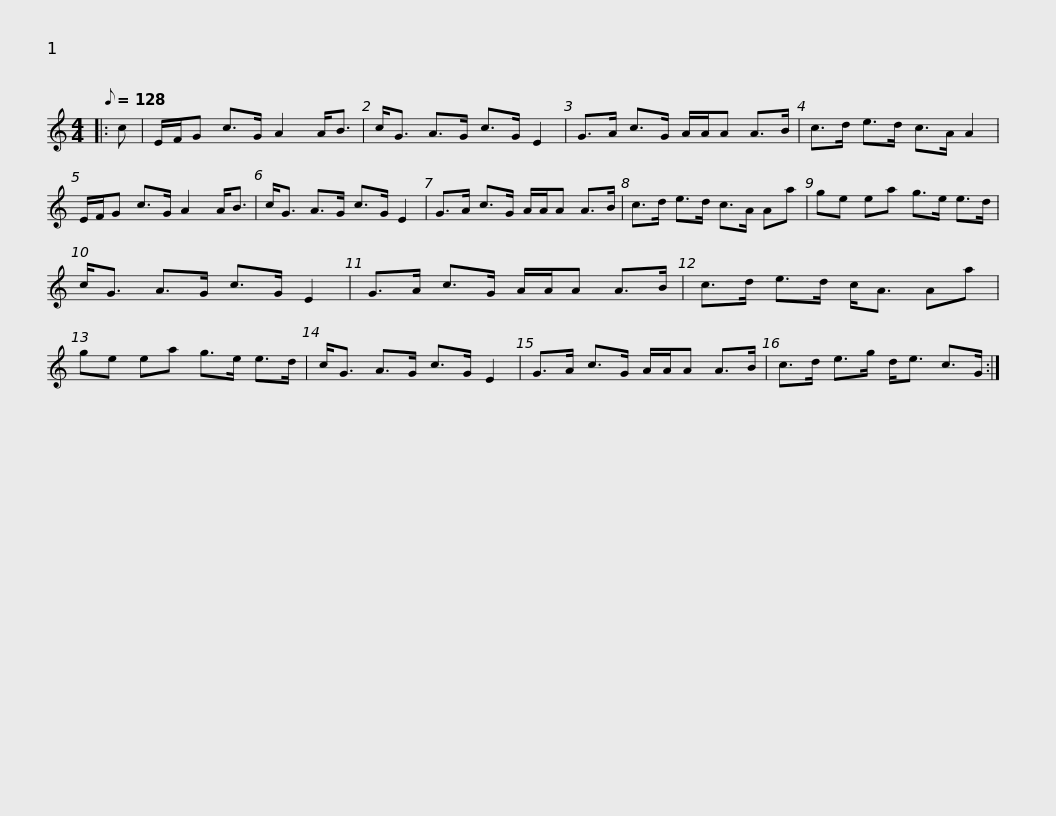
X:1
L:1/8
Q:1/8=128
M:4/4
I:linebreak $
K:C
V:1 treble
V:1
|: c | E/F/G c>G A2 A<B | c<G A>G c>G E2 | G>A c>G A/A/A A>B | c>d e>d c>A A2 |$ %5
 E/F/G c>G A2 A<B | c<G A>G c>G E2 | G>A c>G A/A/A A>B | c>d e>d c>A Aa | ge ea g>e e>d |$ %10
 c<G A>G c>G E2 | G>A c>G A/A/A A>B | c>d e>d c<A Aa | ge ea g>e e>d | c<G A>G c>G E2 |$ %15
 G>A c>G A/A/A A>B | c>d e>g d<e c>G :| %17
